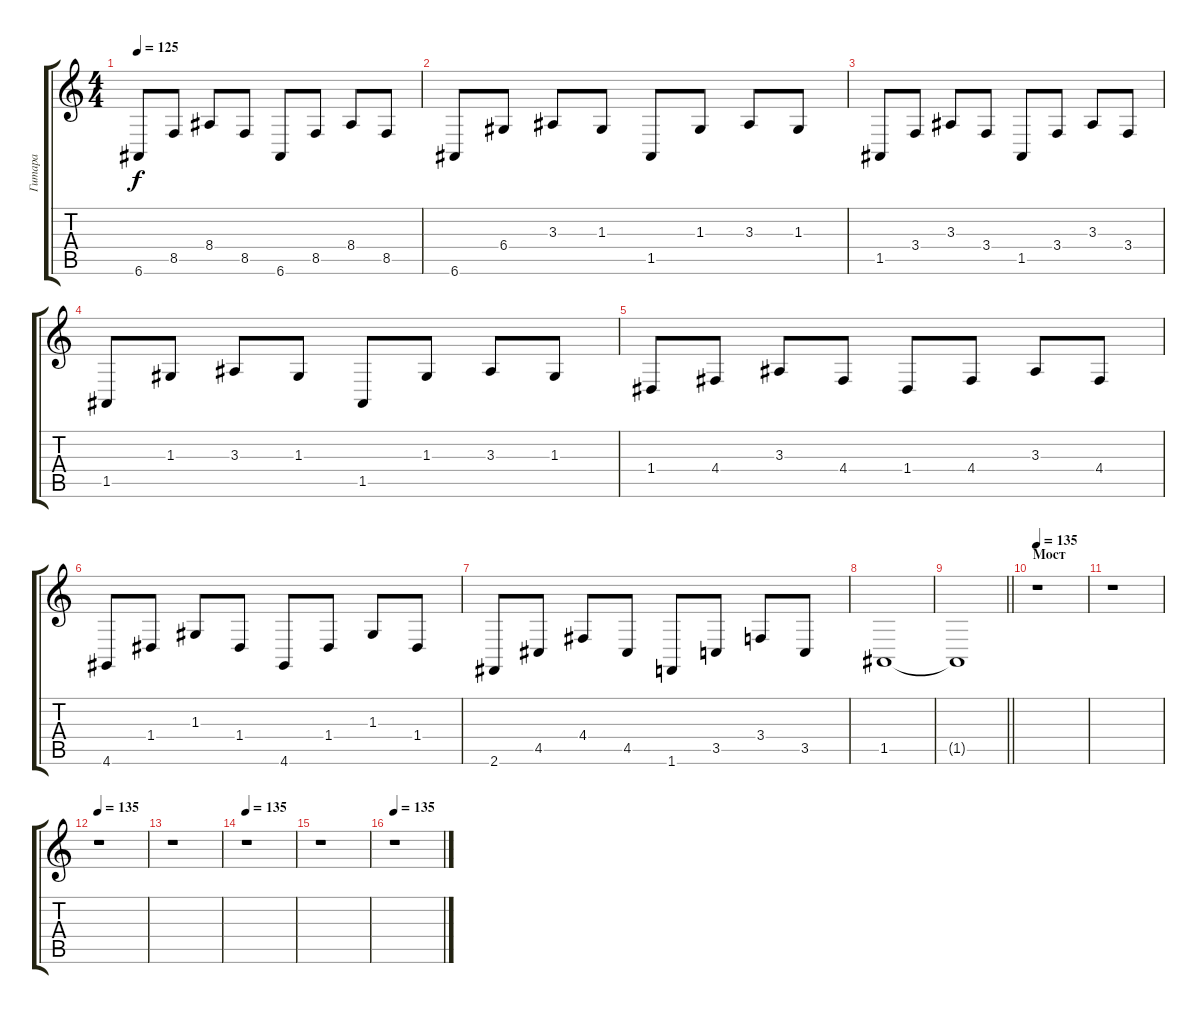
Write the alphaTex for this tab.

\track ("Гитара" "Гитара") {instrument harpsichord}
\staff {score tabs}
\tuning (E4 B3 G3 D3 A2 E2) {hide}
\ts (4 4)
\tempo 125
\clef g2
\ks c
6.6.8{dy f} 8.5.8 8.4.8 8.5.8 6.6.8 8.5.8 8.4.8 8.5.8 |
6.6.8 6.4.8 3.3.8 1.3.8 1.5.8 1.3.8 3.3.8 1.3.8 |
1.5.8 3.4.8 3.3.8 3.4.8 1.5.8 3.4.8 3.3.8 3.4.8 |
1.5.8 1.3.8 3.3.8 1.3.8 1.5.8 1.3.8 3.3.8 1.3.8 |
1.4.8 4.4.8 3.3.8 4.4.8 1.4.8 4.4.8 3.3.8 4.4.8 |
4.6.8 1.4.8 1.3.8 1.4.8 4.6.8 1.4.8 1.3.8 1.4.8 |
2.6.8 4.5.8 4.4.8 4.5.8 1.6.8 3.5.8 3.4.8 3.5.8 |
1.5.1 |
\barLineRight lightlight
1.5{t}.1 |
\section ("" "Мост")
\tempo 135
r.1 |
r.1 |
\tempo 135
r.1 |
r.1 |
\tempo 135
r.1 |
r.1 |
\tempo 135
r.1
